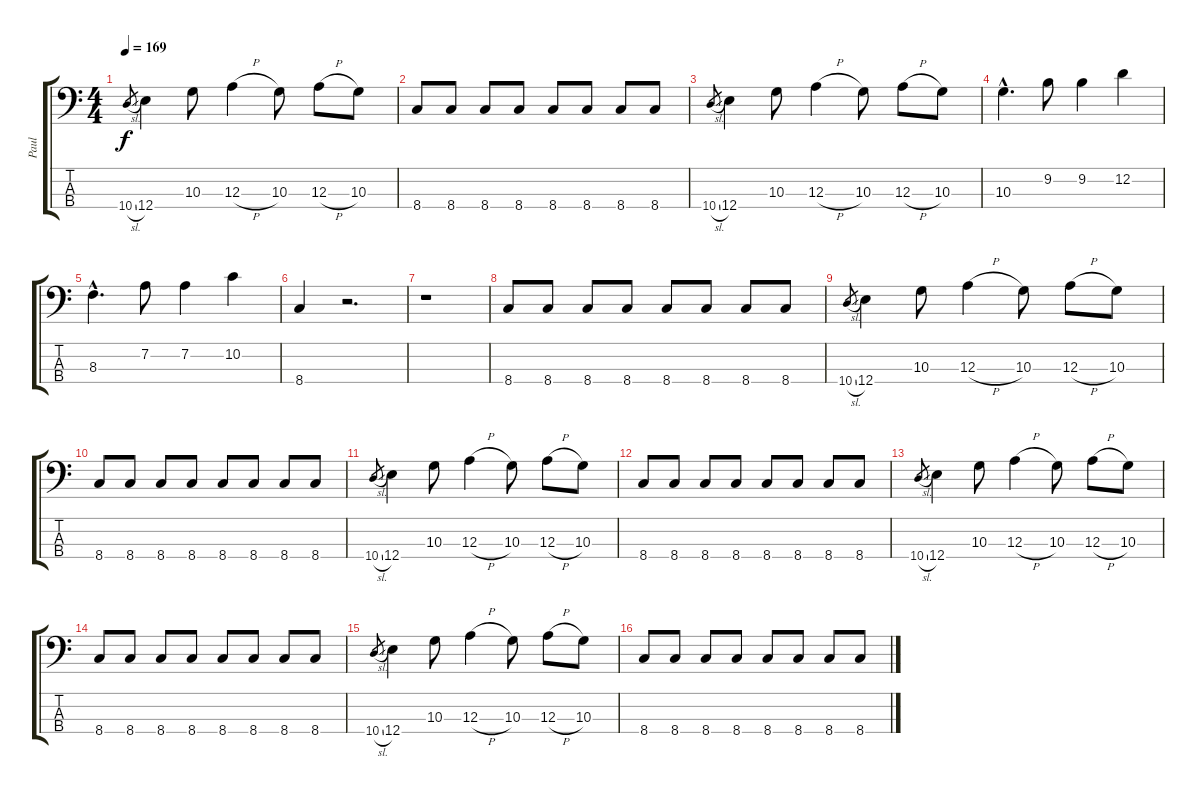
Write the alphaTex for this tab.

\track ("Paul" "Paul") {instrument electricbassfinger}
\staff {score tabs}
\tuning (G2 D2 A1 E1) {hide}
\ts (4 4)
\tempo 169
\clef f4
\ks c
10.4{sl}.8{gr dy f} 12.4.4 10.3.8 12.3{h}.4 10.3.8 12.3{h}.8 10.3.8 |
8.4.8 8.4.8 8.4.8 8.4.8 8.4.8 8.4.8 8.4.8 8.4.8 |
10.4{sl}.8{gr} 12.4.4 10.3.8 12.3{h}.4 10.3.8 12.3{h}.8 10.3.8 |
10.3{hac}.4{d} 9.2.8 9.2.4 12.2.4 |
8.3{hac}.4{d} 7.2.8 7.2.4 10.2.4 |
8.4.4 r.2{d} |
r.1 |
8.4.8 8.4.8 8.4.8 8.4.8 8.4.8 8.4.8 8.4.8 8.4.8 |
10.4{sl}.8{gr} 12.4.4 10.3.8 12.3{h}.4 10.3.8 12.3{h}.8 10.3.8 |
8.4.8 8.4.8 8.4.8 8.4.8 8.4.8 8.4.8 8.4.8 8.4.8 |
10.4{sl}.8{gr} 12.4.4 10.3.8 12.3{h}.4 10.3.8 12.3{h}.8 10.3.8 |
8.4.8 8.4.8 8.4.8 8.4.8 8.4.8 8.4.8 8.4.8 8.4.8 |
10.4{sl}.8{gr} 12.4.4 10.3.8 12.3{h}.4 10.3.8 12.3{h}.8 10.3.8 |
8.4.8 8.4.8 8.4.8 8.4.8 8.4.8 8.4.8 8.4.8 8.4.8 |
10.4{sl}.8{gr} 12.4.4 10.3.8 12.3{h}.4 10.3.8 12.3{h}.8 10.3.8 |
8.4.8 8.4.8 8.4.8 8.4.8 8.4.8 8.4.8 8.4.8 8.4.8
